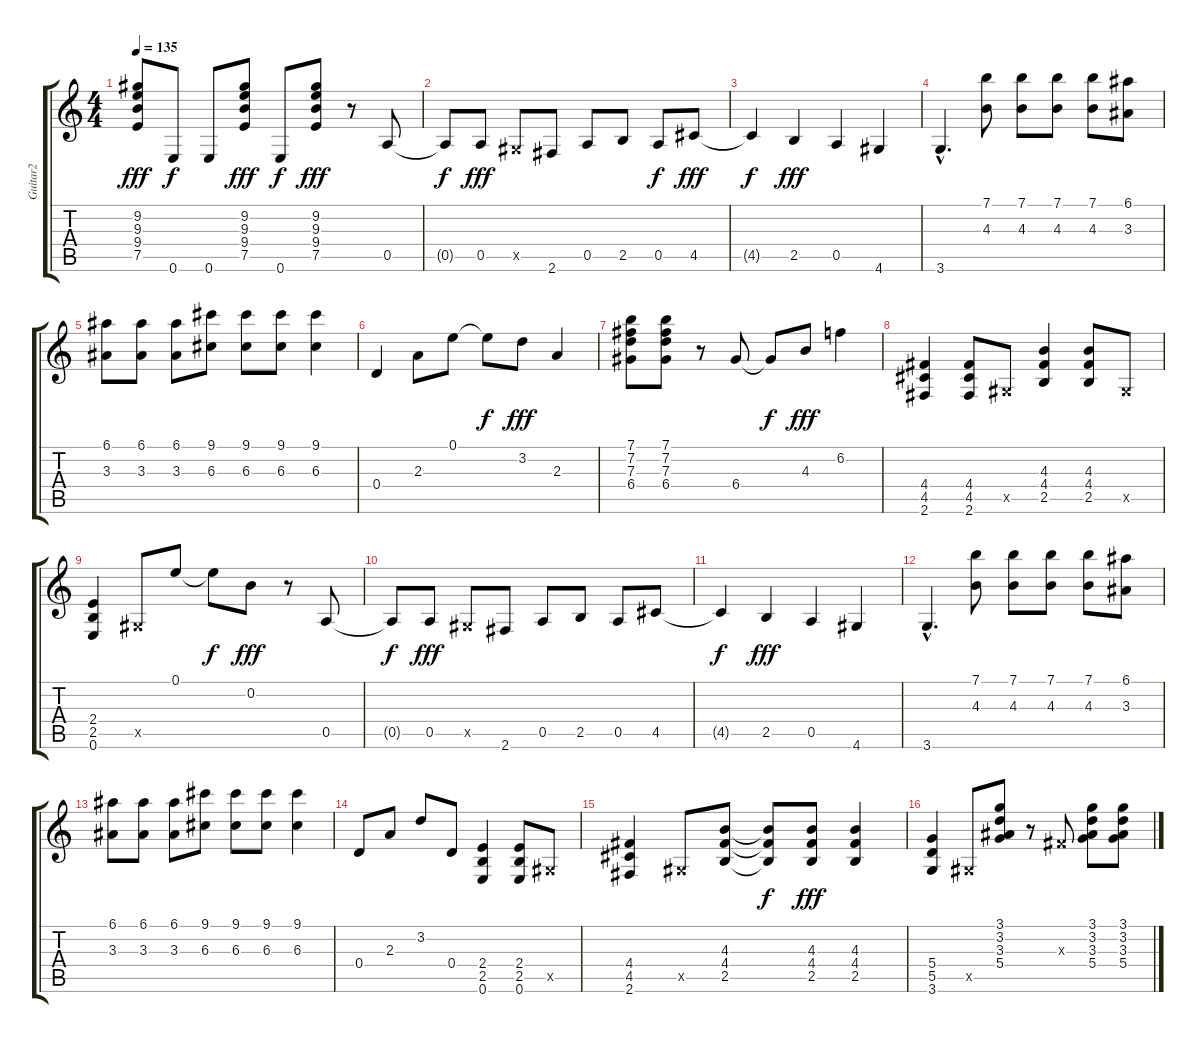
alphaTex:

\track ("Guitar2" "Guitar2") {instrument overdrivenguitar}
\staff {score tabs}
\tuning (E4 B3 G3 D3 A2 E2) {hide}
\ts (4 4)
\tempo 135
\clef g2
\ks c
(9.2 9.3 9.4 7.5).8{dy fff} 0.6.8{dy f} 0.6.8 (9.2 9.3 9.4 7.5).8{dy fff} 0.6.8{dy f} (9.2 9.3 9.4 7.5).8{dy fff} r.8 0.5.8 |
0.5{t}.8{dy f} 0.5.8{dy fff} -1.5{x}.8 2.6.8 0.5.8 2.5.8 0.5.8{dy f} 4.5.8{dy fff} |
4.5{t}.4{dy f} 2.5.4{dy fff} 0.5.4 4.6.4 |
3.6{hac}.4{d} (7.1 4.3).8 (7.1 4.3).8 (7.1 4.3).8 (7.1 4.3).8 (6.1 3.3).8 |
(6.1 3.3).8 (6.1 3.3).8 (6.1 3.3).8 (9.1 6.3).8 (9.1 6.3).8 (9.1 6.3).8 (9.1 6.3).4 |
0.4.4 2.3.8 0.1.8 0.1{t}.8{dy f} 3.2.8{dy fff} 2.3.4 |
(7.1 7.2 7.3 6.4).8 (7.1 7.2 7.3 6.4).8 r.8 6.4.8 6.4{t}.8{dy f} 4.3.8{dy fff} 6.2.4 |
(4.4 4.5 2.6).4 (4.4 4.5 2.6).8 -1.5{x}.8 (4.3 4.4 2.5).4 (4.3 4.4 2.5).8 -1.5{x}.8 |
(2.4 2.5 0.6).4 -1.5{x}.8 0.1.8 0.1{t}.8{dy f} 0.2.8{dy fff} r.8 0.5.8 |
0.5{t}.8{dy f} 0.5.8{dy fff} -1.5{x}.8 2.6.8 0.5.8 2.5.8 0.5.8 4.5.8 |
4.5{t}.4{dy f} 2.5.4{dy fff} 0.5.4 4.6.4 |
3.6{hac}.4{d} (7.1 4.3).8 (7.1 4.3).8 (7.1 4.3).8 (7.1 4.3).8 (6.1 3.3).8 |
(6.1 3.3).8 (6.1 3.3).8 (6.1 3.3).8 (9.1 6.3).8 (9.1 6.3).8 (9.1 6.3).8 (9.1 6.3).4 |
0.4.8 2.3.8 3.2.8 0.4.8 (2.4 2.5 0.6).4 (2.4 2.5 0.6).8 -1.5{x}.8 |
(4.4 4.5 2.6).4 -1.5{x}.8 (4.3 4.4 2.5).8 (4.3{t} 4.4{t} 2.5{t}).8{dy f} (4.3 4.4 2.5).8{dy fff} (4.3 4.4 2.5).4 |
(5.4 5.5 3.6).4 -1.5{x}.8 (3.1 3.2 3.3 5.4).8 r.8 -1.3{x}.8 (3.1 3.2 3.3 5.4).8 (3.1 3.2 3.3 5.4).8
